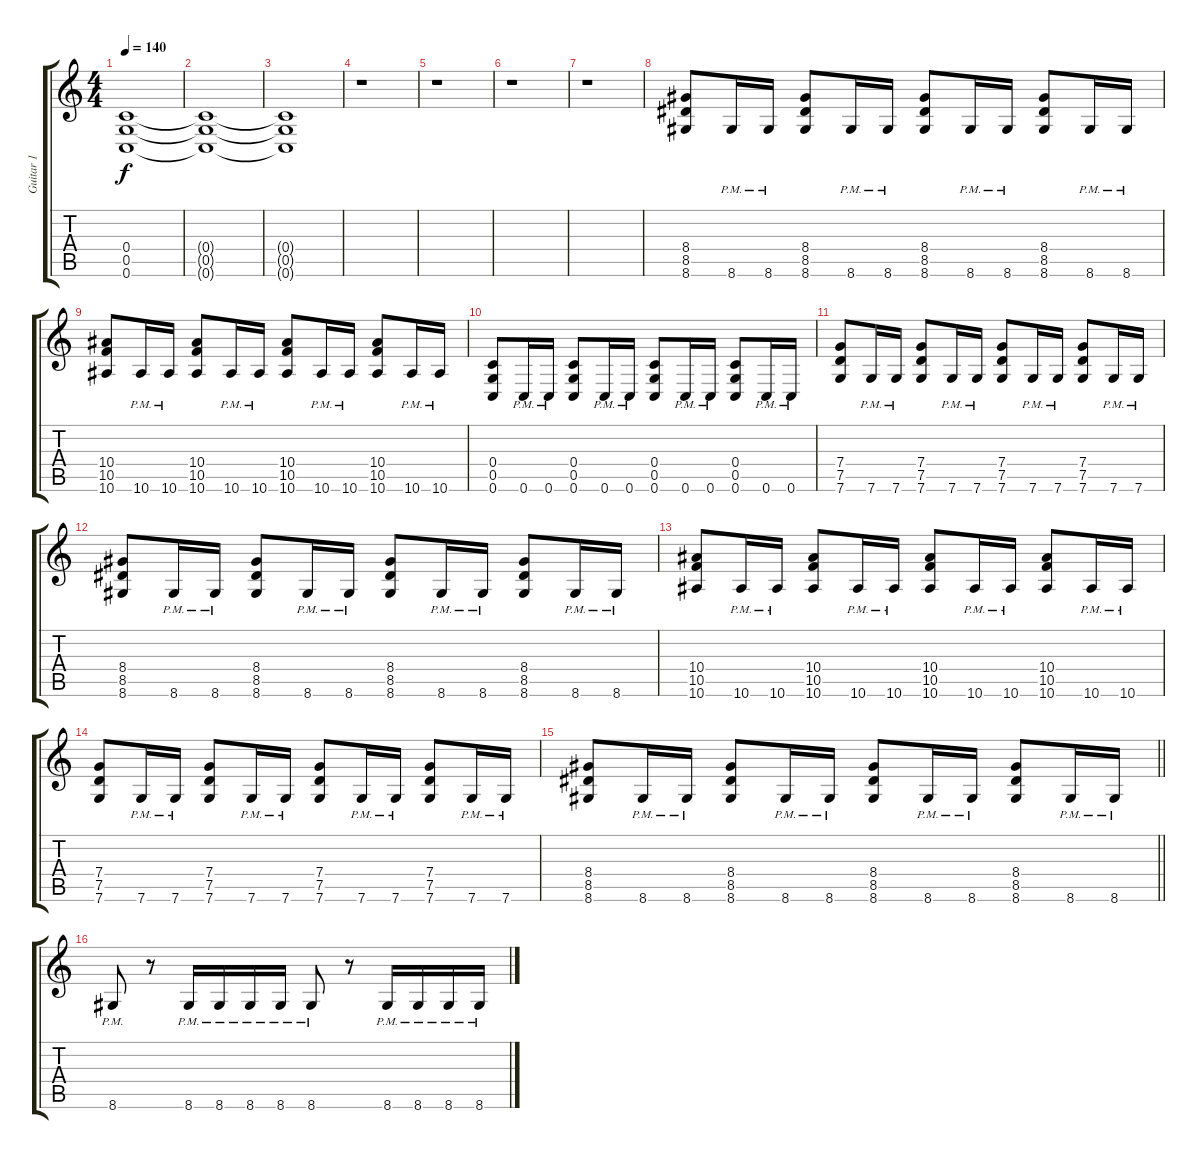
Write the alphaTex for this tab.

\track ("Guitar 1" "Guitar 1") {instrument distortionguitar}
\staff {score tabs}
\tuning (D4 A3 F3 C3 G2 C2) {hide}
\ts (4 4)
\tempo 140
\clef g2
\ks c
(0.4{t} 0.5{t} 0.6{t}).1{dy f} |
(0.4{t} 0.5{t} 0.6{t}).1 |
(0.4{t} 0.5{t} 0.6{t}).1 |
r.1 |
r.1 |
r.1 |
r.1 |
(8.4 8.5 8.6).8{volume 12} 8.6{pm}.16 8.6{pm}.16 (8.4 8.5 8.6).8 8.6{pm}.16 8.6{pm}.16 (8.4 8.5 8.6).8 8.6{pm}.16 8.6{pm}.16 (8.4 8.5 8.6).8 8.6{pm}.16 8.6{pm}.16 |
(10.4 10.5 10.6).8 10.6{pm}.16 10.6{pm}.16 (10.4 10.5 10.6).8 10.6{pm}.16 10.6{pm}.16 (10.4 10.5 10.6).8 10.6{pm}.16 10.6{pm}.16 (10.4 10.5 10.6).8 10.6{pm}.16 10.6{pm}.16 |
(0.4 0.5 0.6).8 0.6{pm}.16 0.6{pm}.16 (0.4 0.5 0.6).8 0.6{pm}.16 0.6{pm}.16 (0.4 0.5 0.6).8 0.6{pm}.16 0.6{pm}.16 (0.4 0.5 0.6).8 0.6{pm}.16 0.6{pm}.16 |
(7.4 7.5 7.6).8 7.6{pm}.16 7.6{pm}.16 (7.4 7.5 7.6).8 7.6{pm}.16 7.6{pm}.16 (7.4 7.5 7.6).8 7.6{pm}.16 7.6{pm}.16 (7.4 7.5 7.6).8 7.6{pm}.16 7.6{pm}.16 |
(8.4 8.5 8.6).8 8.6{pm}.16 8.6{pm}.16 (8.4 8.5 8.6).8 8.6{pm}.16 8.6{pm}.16 (8.4 8.5 8.6).8 8.6{pm}.16 8.6{pm}.16 (8.4 8.5 8.6).8 8.6{pm}.16 8.6{pm}.16 |
(10.4 10.5 10.6).8 10.6{pm}.16 10.6{pm}.16 (10.4 10.5 10.6).8 10.6{pm}.16 10.6{pm}.16 (10.4 10.5 10.6).8 10.6{pm}.16 10.6{pm}.16 (10.4 10.5 10.6).8 10.6{pm}.16 10.6{pm}.16 |
(7.4 7.5 7.6).8 7.6{pm}.16 7.6{pm}.16 (7.4 7.5 7.6).8 7.6{pm}.16 7.6{pm}.16 (7.4 7.5 7.6).8 7.6{pm}.16 7.6{pm}.16 (7.4 7.5 7.6).8 7.6{pm}.16 7.6{pm}.16 |
\barLineRight lightlight
(8.4 8.5 8.6).8 8.6{pm}.16 8.6{pm}.16 (8.4 8.5 8.6).8 8.6{pm}.16 8.6{pm}.16 (8.4 8.5 8.6).8 8.6{pm}.16 8.6{pm}.16 (8.4 8.5 8.6).8 8.6{pm}.16 8.6{pm}.16 |
\section ("" " ")
8.6{pm}.8{volume 16} r.8 8.6{pm}.16 8.6{pm}.16 8.6{pm}.16 8.6{pm}.16 8.6{pm}.8 r.8 8.6{pm}.16 8.6{pm}.16 8.6{pm}.16 8.6{pm}.16
